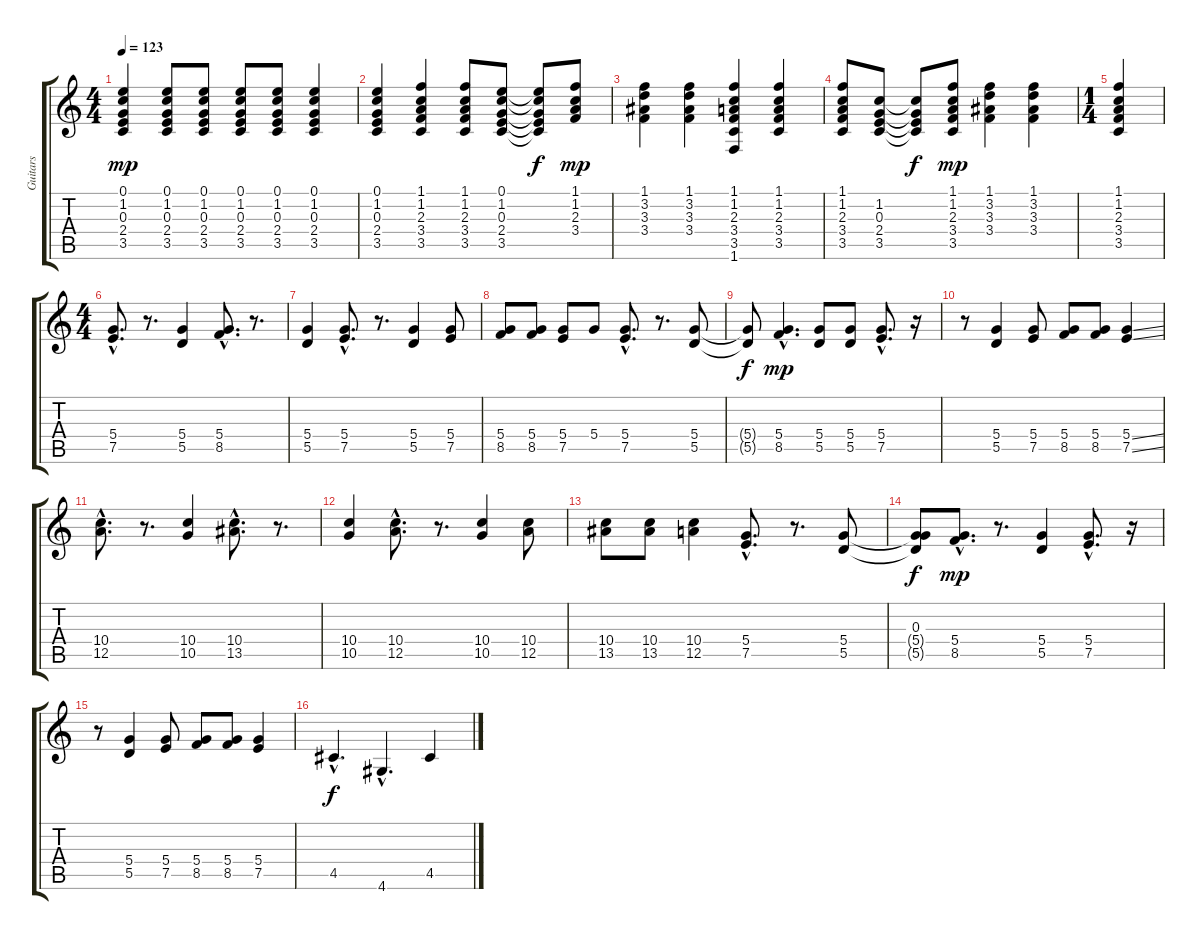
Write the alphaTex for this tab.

\track ("Guitars" "Guitars") {instrument overdrivenguitar}
\staff {score tabs}
\tuning (E4 B3 G3 D3 A2 E2) {hide}
\ts (4 4)
\tempo 123
\clef g2
\ks c
(0.1 1.2 0.3 2.4 3.5).4{dy mp} (0.1 1.2 0.3 2.4 3.5).8 (0.1 1.2 0.3 2.4 3.5).8 (0.1 1.2 0.3 2.4 3.5).8 (0.1 1.2 0.3 2.4 3.5).8 (0.1 1.2 0.3 2.4 3.5).4 |
(0.1 1.2 0.3 2.4 3.5).4 (1.1 1.2 2.3 3.4 3.5).4 (1.1 1.2 2.3 3.4 3.5).8 (0.1 1.2 0.3 2.4 3.5).8 (0.1{t} 1.2{t} 0.3{t} 2.4{t} 3.5{t}).8{dy f} (1.1 1.2 2.3 3.4).8{dy mp} |
(1.1 3.2 3.3 3.4).4 (1.1 3.2 3.3 3.4).4 (1.1 1.2 2.3 3.4 3.5 1.6).4 (1.1 1.2 2.3 3.4 3.5).4 |
(1.1 1.2 2.3 3.4 3.5).8 (1.2 0.3 2.4 3.5).8 (1.2{t} 0.3{t} 2.4{t} 3.5{t}).8{dy f} (1.1 1.2 2.3 3.4 3.5).8{dy mp} (1.1 3.2 3.3 3.4).4 (1.1 3.2 3.3 3.4).4 |
\ts (1 4)
(1.1 1.2 2.3 3.4 3.5).4 |
\ts (4 4)
(5.4{hac} 7.5{hac}).8{d} r.8{d} (5.4 5.5).4 (5.4{hac} 8.5{hac}).8{d} r.8{d} |
(5.4 5.5).4 (5.4{hac} 7.5{hac}).8{d} r.8{d} (5.4 5.5).4 (5.4 7.5).8 |
(5.4 8.5).8 (5.4 8.5).8 (5.4 7.5).8 5.4.8 (5.4{hac} 7.5{hac}).8{d} r.8{d} (5.4 5.5).8 |
(5.4{t} 5.5{t}).8{dy f} (5.4{hac} 8.5{hac}).4{d dy mp} (5.4 5.5).8 (5.4 5.5).8 (5.4{hac} 7.5{hac}).8{d} r.16 |
r.8 (5.4 5.5).4 (5.4 7.5).8 (5.4 8.5).8 (5.4 8.5).8 (5.4{ss} 7.5{ss}).4 |
(10.4{hac} 12.5{hac}).8{d} r.8{d} (10.4 10.5).4 (10.4{hac} 13.5{hac}).8{d} r.8{d} |
(10.4 10.5).4 (10.4{hac} 12.5{hac}).8{d} r.8{d} (10.4 10.5).4 (10.4 12.5).8 |
(10.4 13.5).8 (10.4 13.5).8 (10.4 12.5).4 (5.4{hac} 7.5{hac}).8{d} r.8{d} (5.4 5.5).8 |
(0.3 5.4{t} 5.5{t}).8{dy f} (5.4{hac} 8.5{hac}).8{d dy mp} r.8{d} (5.4 5.5).4 (5.4{hac} 7.5{hac}).8{d} r.16 |
r.8 (5.4 5.5).4 (5.4 7.5).8 (5.4 8.5).8 (5.4 8.5).8 (5.4 7.5).4 |
4.5{hac}.4{d dy f} 4.6{hac}.4{d} 4.5.4
